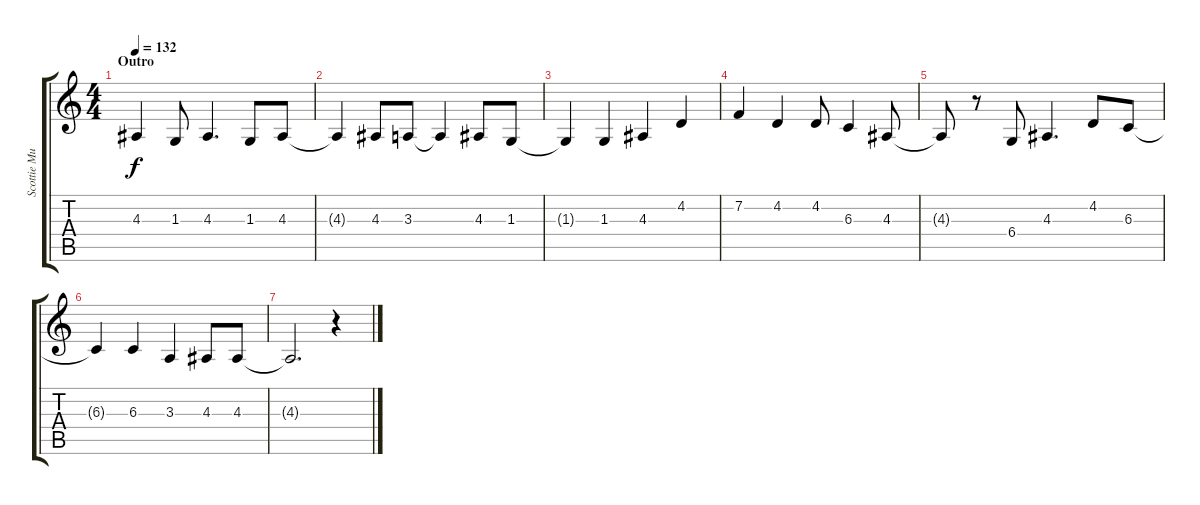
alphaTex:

\track ("Scottie Murphy - Vocals" "Scottie Mu") {instrument altosax}
\staff {score tabs}
\tuning (Eb4 Bb3 Gb3 Db3 Ab2 Eb2) {hide}
\ts (4 4)
\section ("" "Outro")
\tempo 132
\clef g2
\ks c
4.3{t}.4{dy f} 1.3.8 4.3.4{d} 1.3.8 4.3.8 |
4.3{t}.4 4.3.8 3.3.8 3.3{t}.4 4.3.8 1.3.8 |
1.3{t}.4 1.3.4 4.3.4 4.2.4 |
7.2.4 4.2.4 4.2.8 6.3.4 4.3.8 |
4.3{t}.8 r.8 6.4.8 4.3.4{d} 4.2.8 6.3.8 |
6.3{t}.4 6.3.4 3.3.4 4.3.8 4.3.8 |
4.3{t}.2{d} r.4
